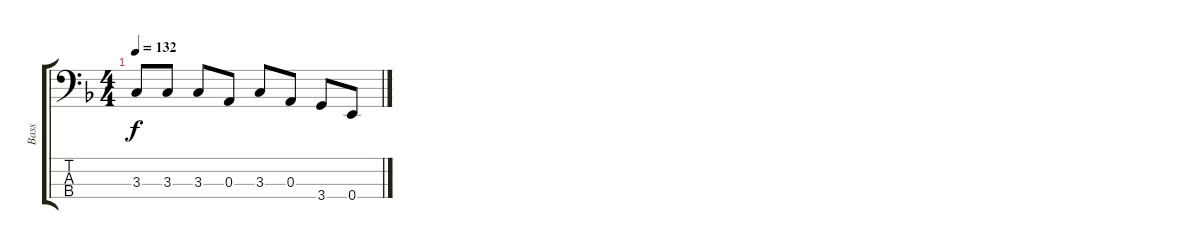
\track ("Bass" "Bass") {instrument electricbassfinger}
\staff {score tabs}
\tuning (G2 D2 A1 E1) {hide}
\ts (4 4)
\tempo 132
\clef f4
\ks f
3.3.8{dy f} 3.3.8 3.3.8 0.3.8 3.3.8 0.3.8 3.4.8 0.4.8
